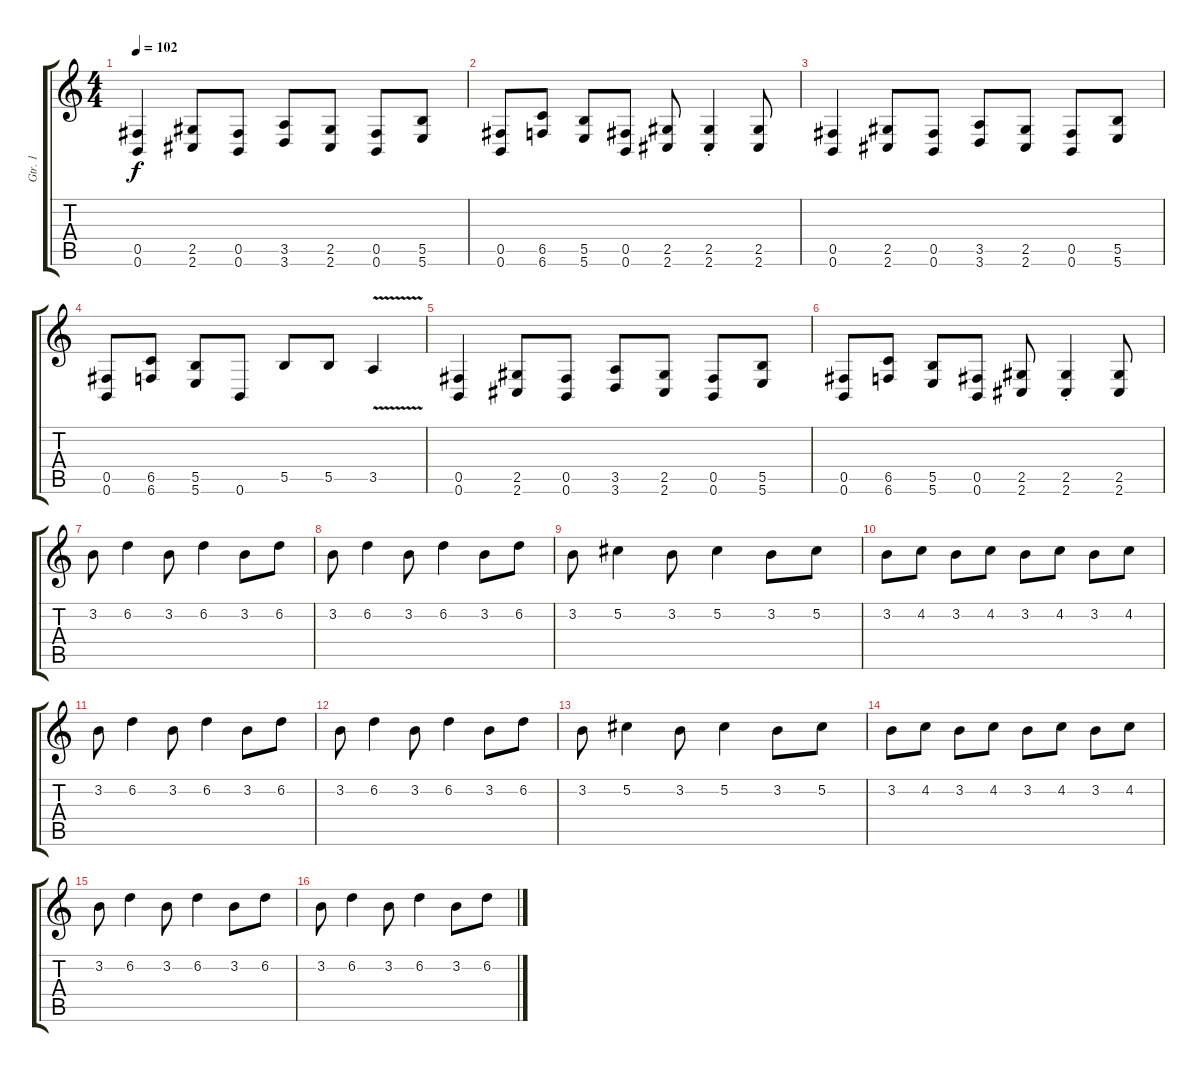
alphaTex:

\track ("Gtr. 1" "Gtr. 1") {instrument distortionguitar}
\staff {score tabs}
\tuning (Db4 Ab3 E3 B2 Gb2 B1) {hide}
\ts (4 4)
\tempo 102
\clef g2
\ks c
(0.5 0.6).4{dy f} (2.5 2.6).8 (0.5 0.6).8 (3.5 3.6).8 (2.5 2.6).8 (0.5 0.6).8 (5.5 5.6).8 |
(0.5 0.6).8 (6.5 6.6).8 (5.5 5.6).8 (0.5 0.6).8 (2.5 2.6).8 (2.5{st} 2.6{st}).4 (2.5 2.6).8 |
(0.5 0.6).4 (2.5 2.6).8 (0.5 0.6).8 (3.5 3.6).8 (2.5 2.6).8 (0.5 0.6).8 (5.5 5.6).8 |
(0.5 0.6).8 (6.5 6.6).8 (5.5 5.6).8 0.6.8 5.5.8 5.5.8 3.5{v}.4 |
(0.5 0.6).4 (2.5 2.6).8 (0.5 0.6).8 (3.5 3.6).8 (2.5 2.6).8 (0.5 0.6).8 (5.5 5.6).8 |
(0.5 0.6).8 (6.5 6.6).8 (5.5 5.6).8 (0.5 0.6).8 (2.5 2.6).8 (2.5{st} 2.6{st}).4 (2.5 2.6).8 |
3.2.8 6.2.4 3.2.8 6.2.4 3.2.8 6.2.8 |
3.2.8 6.2.4 3.2.8 6.2.4 3.2.8 6.2.8 |
3.2.8 5.2.4 3.2.8 5.2.4 3.2.8 5.2.8 |
3.2.8 4.2.8 3.2.8 4.2.8 3.2.8 4.2.8 3.2.8 4.2.8 |
3.2.8 6.2.4 3.2.8 6.2.4 3.2.8 6.2.8 |
3.2.8 6.2.4 3.2.8 6.2.4 3.2.8 6.2.8 |
3.2.8 5.2.4 3.2.8 5.2.4 3.2.8 5.2.8 |
3.2.8 4.2.8 3.2.8 4.2.8 3.2.8 4.2.8 3.2.8 4.2.8 |
3.2.8 6.2.4 3.2.8 6.2.4 3.2.8 6.2.8 |
3.2.8 6.2.4 3.2.8 6.2.4 3.2.8 6.2.8
